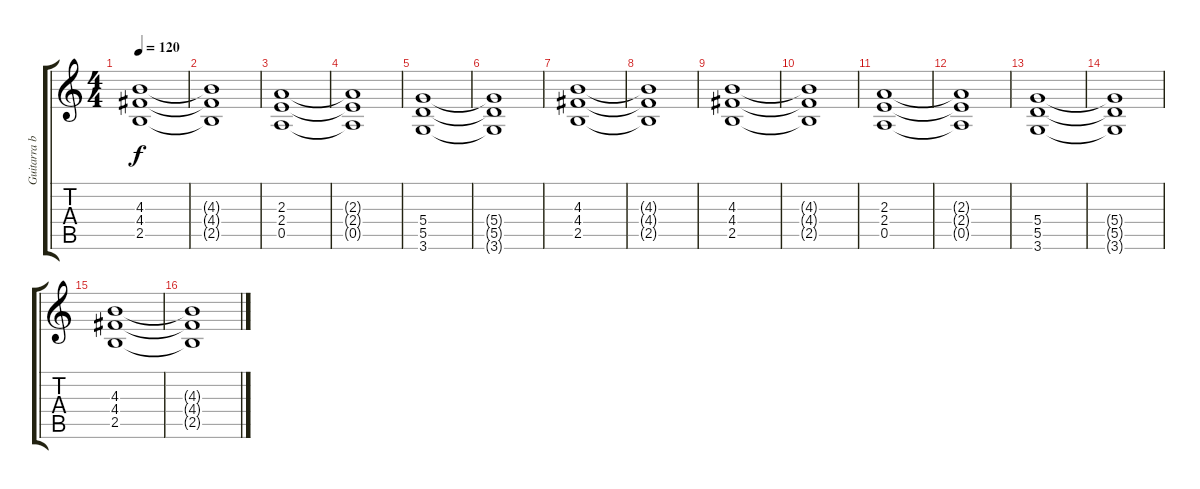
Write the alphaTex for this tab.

\track ("Guitarra base" "Guitarra b") {instrument electricguitarclean}
\staff {score tabs}
\tuning (E4 B3 G3 D3 A2 E2) {hide}
\ts (4 4)
\tempo 120
\clef g2
\ks c
(4.3 4.4 2.5).1{dy f} |
(4.3{t} 4.4{t} 2.5{t}).1 |
(2.3 2.4 0.5).1 |
(2.3{t} 2.4{t} 0.5{t}).1 |
(5.4 5.5 3.6).1 |
(5.4{t} 5.5{t} 3.6{t}).1 |
(4.3 4.4 2.5).1 |
(4.3{t} 4.4{t} 2.5{t}).1 |
(4.3 4.4 2.5).1 |
(4.3{t} 4.4{t} 2.5{t}).1 |
(2.3 2.4 0.5).1 |
(2.3{t} 2.4{t} 0.5{t}).1 |
(5.4 5.5 3.6).1 |
(5.4{t} 5.5{t} 3.6{t}).1 |
(4.3 4.4 2.5).1 |
(4.3{t} 4.4{t} 2.5{t}).1
